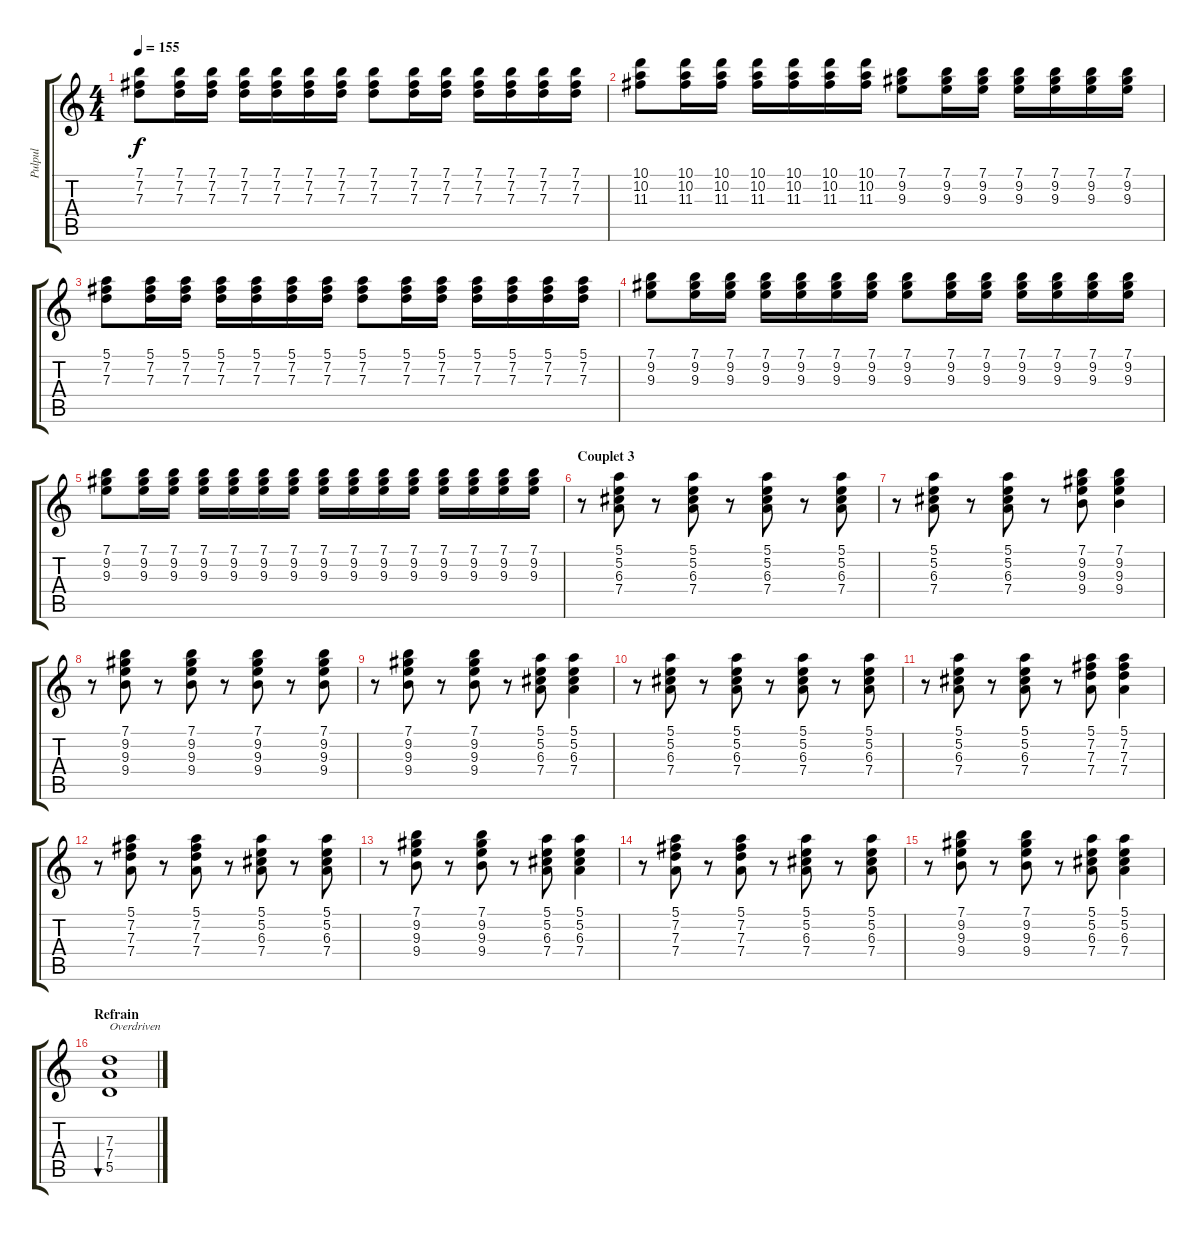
\track ("Pulpul" "Pulpul") {instrument electricguitarclean}
\staff {score tabs}
\tuning (E4 B3 G3 D3 A2 E2) {hide}
\ts (4 4)
\tempo 155
\clef g2
\ks c
(7.1 7.2 7.3).8{dy f} (7.1 7.2 7.3).16 (7.1 7.2 7.3).16 (7.1 7.2 7.3).16 (7.1 7.2 7.3).16 (7.1 7.2 7.3).16 (7.1 7.2 7.3).16 (7.1 7.2 7.3).8 (7.1 7.2 7.3).16 (7.1 7.2 7.3).16 (7.1 7.2 7.3).16 (7.1 7.2 7.3).16 (7.1 7.2 7.3).16 (7.1 7.2 7.3).16 |
(10.1 10.2 11.3).8 (10.1 10.2 11.3).16 (10.1 10.2 11.3).16 (10.1 10.2 11.3).16 (10.1 10.2 11.3).16 (10.1 10.2 11.3).16 (10.1 10.2 11.3).16 (7.1 9.2 9.3).8 (7.1 9.2 9.3).16 (7.1 9.2 9.3).16 (7.1 9.2 9.3).16 (7.1 9.2 9.3).16 (7.1 9.2 9.3).16 (7.1 9.2 9.3).16 |
(5.1 7.2 7.3).8 (5.1 7.2 7.3).16 (5.1 7.2 7.3).16 (5.1 7.2 7.3).16 (5.1 7.2 7.3).16 (5.1 7.2 7.3).16 (5.1 7.2 7.3).16 (5.1 7.2 7.3).8 (5.1 7.2 7.3).16 (5.1 7.2 7.3).16 (5.1 7.2 7.3).16 (5.1 7.2 7.3).16 (5.1 7.2 7.3).16 (5.1 7.2 7.3).16 |
(7.1 9.2 9.3).8 (7.1 9.2 9.3).16 (7.1 9.2 9.3).16 (7.1 9.2 9.3).16 (7.1 9.2 9.3).16 (7.1 9.2 9.3).16 (7.1 9.2 9.3).16 (7.1 9.2 9.3).8 (7.1 9.2 9.3).16 (7.1 9.2 9.3).16 (7.1 9.2 9.3).16 (7.1 9.2 9.3).16 (7.1 9.2 9.3).16 (7.1 9.2 9.3).16 |
(7.1 9.2 9.3).8 (7.1 9.2 9.3).16 (7.1 9.2 9.3).16 (7.1 9.2 9.3).16 (7.1 9.2 9.3).16 (7.1 9.2 9.3).16 (7.1 9.2 9.3).16 (7.1 9.2 9.3).16 (7.1 9.2 9.3).16 (7.1 9.2 9.3).16 (7.1 9.2 9.3).16 (7.1 9.2 9.3).16 (7.1 9.2 9.3).16 (7.1 9.2 9.3).16 (7.1 9.2 9.3).16 |
\section ("" "Couplet 3")
r.8{volume 8} (5.1 5.2 6.3 7.4).8 r.8 (5.1 5.2 6.3 7.4).8 r.8 (5.1 5.2 6.3 7.4).8 r.8 (5.1 5.2 6.3 7.4).8 |
r.8 (5.1 5.2 6.3 7.4).8 r.8 (5.1 5.2 6.3 7.4).8 r.8 (7.1 9.2 9.3 9.4).8 (7.1 9.2 9.3 9.4).4 |
r.8 (7.1 9.2 9.3 9.4).8 r.8 (7.1 9.2 9.3 9.4).8 r.8 (7.1 9.2 9.3 9.4).8 r.8 (7.1 9.2 9.3 9.4).8 |
r.8 (7.1 9.2 9.3 9.4).8 r.8 (7.1 9.2 9.3 9.4).8 r.8 (5.1 5.2 6.3 7.4).8 (5.1 5.2 6.3 7.4).4 |
r.8 (5.1 5.2 6.3 7.4).8 r.8 (5.1 5.2 6.3 7.4).8 r.8 (5.1 5.2 6.3 7.4).8 r.8 (5.1 5.2 6.3 7.4).8 |
r.8 (5.1 5.2 6.3 7.4).8 r.8 (5.1 5.2 6.3 7.4).8 r.8 (5.1 7.2 7.3 7.4).8 (5.1 7.2 7.3 7.4).4 |
r.8 (5.1 7.2 7.3 7.4).8 r.8 (5.1 7.2 7.3 7.4).8 r.8 (5.1 5.2 6.3 7.4).8 r.8 (5.1 5.2 6.3 7.4).8 |
r.8 (7.1 9.2 9.3 9.4).8 r.8 (7.1 9.2 9.3 9.4).8 r.8 (5.1 5.2 6.3 7.4).8 (5.1 5.2 6.3 7.4).4 |
r.8 (5.1 7.2 7.3 7.4).8 r.8 (5.1 7.2 7.3 7.4).8 r.8 (5.1 5.2 6.3 7.4).8 r.8 (5.1 5.2 6.3 7.4).8 |
r.8 (7.1 9.2 9.3 9.4).8 r.8 (7.1 9.2 9.3 9.4).8 r.8 (5.1 5.2 6.3 7.4).8 (5.1 5.2 6.3 7.4).4 |
\section ("" "Refrain")
(7.3 7.4 5.5).1{bu 60 txt "Overdriven" volume 11 instrument overdrivenguitar}
